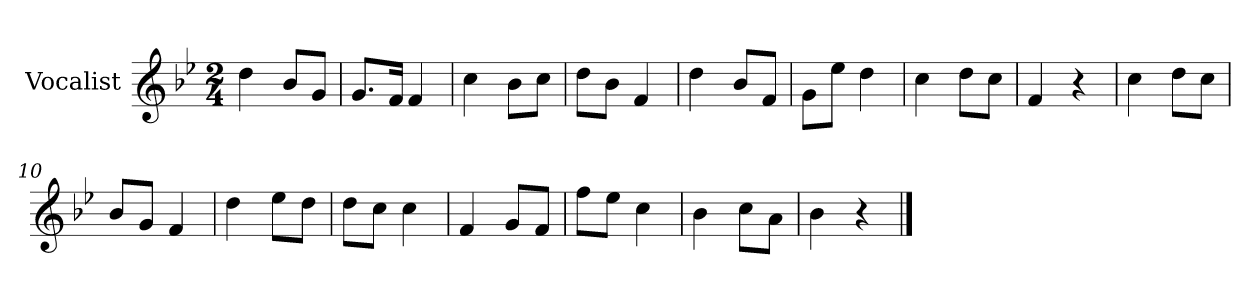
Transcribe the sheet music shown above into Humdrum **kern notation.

**kern
*part1
*staff1
*I"Vocalist
*k[b-e-]
*B-:
*M2/4
=1
4dd
8b-L
8gJ
=2
8.gL
16fJk
4f
=3
4cc
8b-L
8ccJ
=4
8ddL
8b-J
4f
=5
4dd
8b-L
8fJ
=6
8gL
8ee-J
4dd
=7
4cc
8ddL
8ccJ
=8
4f
4r
=9
4cc
8ddL
8ccJ
=10
8b-L
8gJ
4f
=11
4dd
8ee-L
8ddJ
=12
8ddL
8ccJ
4cc
=13
4f
8gL
8fJ
=14
8ffL
8ee-J
4cc
=15
4b-
8ccL
8aJ
=16
4b-
4r
==
*-
